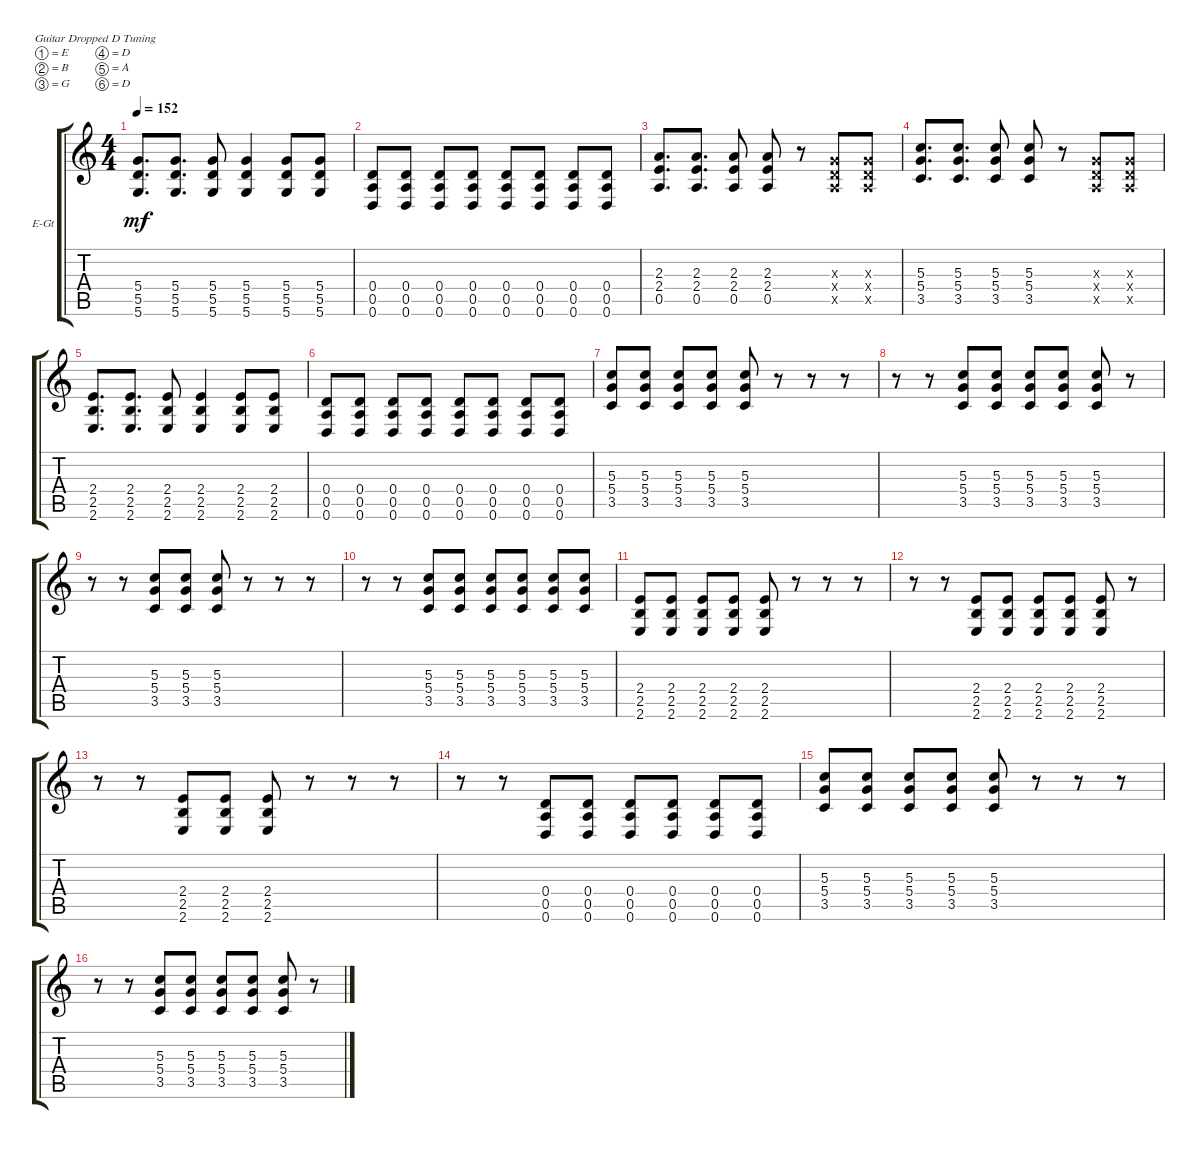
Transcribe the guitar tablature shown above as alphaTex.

\defaultSystemsLayout 4
\bracketExtendMode groupsimilarinstruments
\firstSystemTrackNameOrientation horizontal
\otherSystemsTrackNameOrientation horizontal
\track ("дисторшн" "E-Gt") {instrument distortionguitar}
\staff {score tabs}
\tuning (E4 B3 G3 D3 A2 D2)
\ts (4 4)
\tempo 152
\clef g2
\scale
0.333333
\ks c
(5.5 5.4 5.6).8{d dy mf} (5.4 5.5 5.6).8{d} (5.5 5.4 5.6).8 (5.4 5.5 5.6).4 (5.5 5.4 5.6).8 (5.4 5.5 5.6).8 |
\scale
0.333333 (0.6 0.5 0.4).8 (0.6 0.5 0.4).8 (0.6 0.5 0.4).8 (0.6 0.5 0.4).8 (0.6 0.5 0.4).8 (0.6 0.5 0.4).8 (0.6 0.5 0.4).8 (0.6 0.5 0.4).8 |
\scale
0.333333 (0.5 2.4 2.3).8{d} (2.3 2.4 0.5).8{d} (0.5 2.4 2.3).8 (2.3 2.4 0.5).8 r.8 (0.5{x} 0.4{x} 0.3{x}).8 (0.3{x} 0.4{x} 0.5{x}).8 |
\scale
0.333333 (3.5 5.4 5.3).8{d} (5.4 3.5 5.3).8{d} (3.5 5.4 5.3).8 (5.4 3.5 5.3).8 r.8 (0.5{x} 0.4{x} 0.3{x}).8 (0.3{x} 0.4{x} 0.5{x}).8 |
\scale
0.333333 (2.6 2.5 2.4).8{d} (2.4 2.5 2.6).8{d} (2.6 2.5 2.4).8 (2.4 2.5 2.6).4 (2.6 2.5 2.4).8 (2.4 2.5 2.6).8 |
\scale
0.333333 (0.6 0.5 0.4).8 (0.6 0.5 0.4).8 (0.6 0.5 0.4).8 (0.6 0.5 0.4).8 (0.6 0.5 0.4).8 (0.6 0.5 0.4).8 (0.6 0.5 0.4).8 (0.6 0.5 0.4).8 |
\scale
0.333333 (3.5 5.4 5.3).8 (5.4 3.5 5.3).8 (3.5 5.4 5.3).8 (5.4 3.5 5.3).8 (3.5 5.4 5.3).8 r.8 r.8 r.8 |
\scale
0.333333 r.8 r.8 (3.5 5.4 5.3).8 (5.4 3.5 5.3).8 (3.5 5.4 5.3).8 (5.4 3.5 5.3).8 (3.5 5.4 5.3).8 r.8 |
\scale
0.333333 r.8 r.8 (5.4 3.5 5.3).8 (3.5 5.4 5.3).8 (5.4 3.5 5.3).8 r.8 r.8 r.8 |
\scale
0.333333 r.8 r.8 (3.5 5.4 5.3).8 (3.5 5.4 5.3).8 (3.5 5.4 5.3).8 (3.5 5.4 5.3).8 (3.5 5.4 5.3).8 (3.5 5.4 5.3).8 |
\scale
0.333333 (2.6 2.5 2.4).8 (2.4 2.6 2.5).8 (2.4 2.6 2.5).8 (2.4 2.5 2.6).8 (2.5 2.4 2.6).8 r.8 r.8 r.8 |
\scale
0.333333 r.8 r.8 (2.6 2.5 2.4).8 (2.4 2.5 2.6).8 (2.4 2.5 2.6).8 (2.4 2.5 2.6).8 (2.4 2.5 2.6).8 r.8 |
\scale
0.333333 r.8 r.8 (2.6 2.5 2.4).8 (2.6 2.5 2.4).8 (2.6 2.5 2.4).8 r.8 r.8 r.8 |
\scale
0.333333 r.8 r.8 (0.6 0.5 0.4).8 (0.4 0.5 0.6).8 (0.4 0.5 0.6).8 (0.4 0.5 0.6).8 (0.4 0.5 0.6).8 (0.4 0.5 0.6).8 |
\scale
0.333333 (5.4 3.5 5.3).8 (5.4 3.5 5.3).8 (3.5 5.4 5.3).8 (5.4 3.5 5.3).8 (3.5 5.4 5.3).8 r.8 r.8 r.8 |
\scale
0.333333 r.8 r.8 (3.5 5.4 5.3).8 (3.5 5.4 5.3).8 (3.5 5.4 5.3).8 (3.5 5.4 5.3).8 (3.5 5.4 5.3).8 r.8
